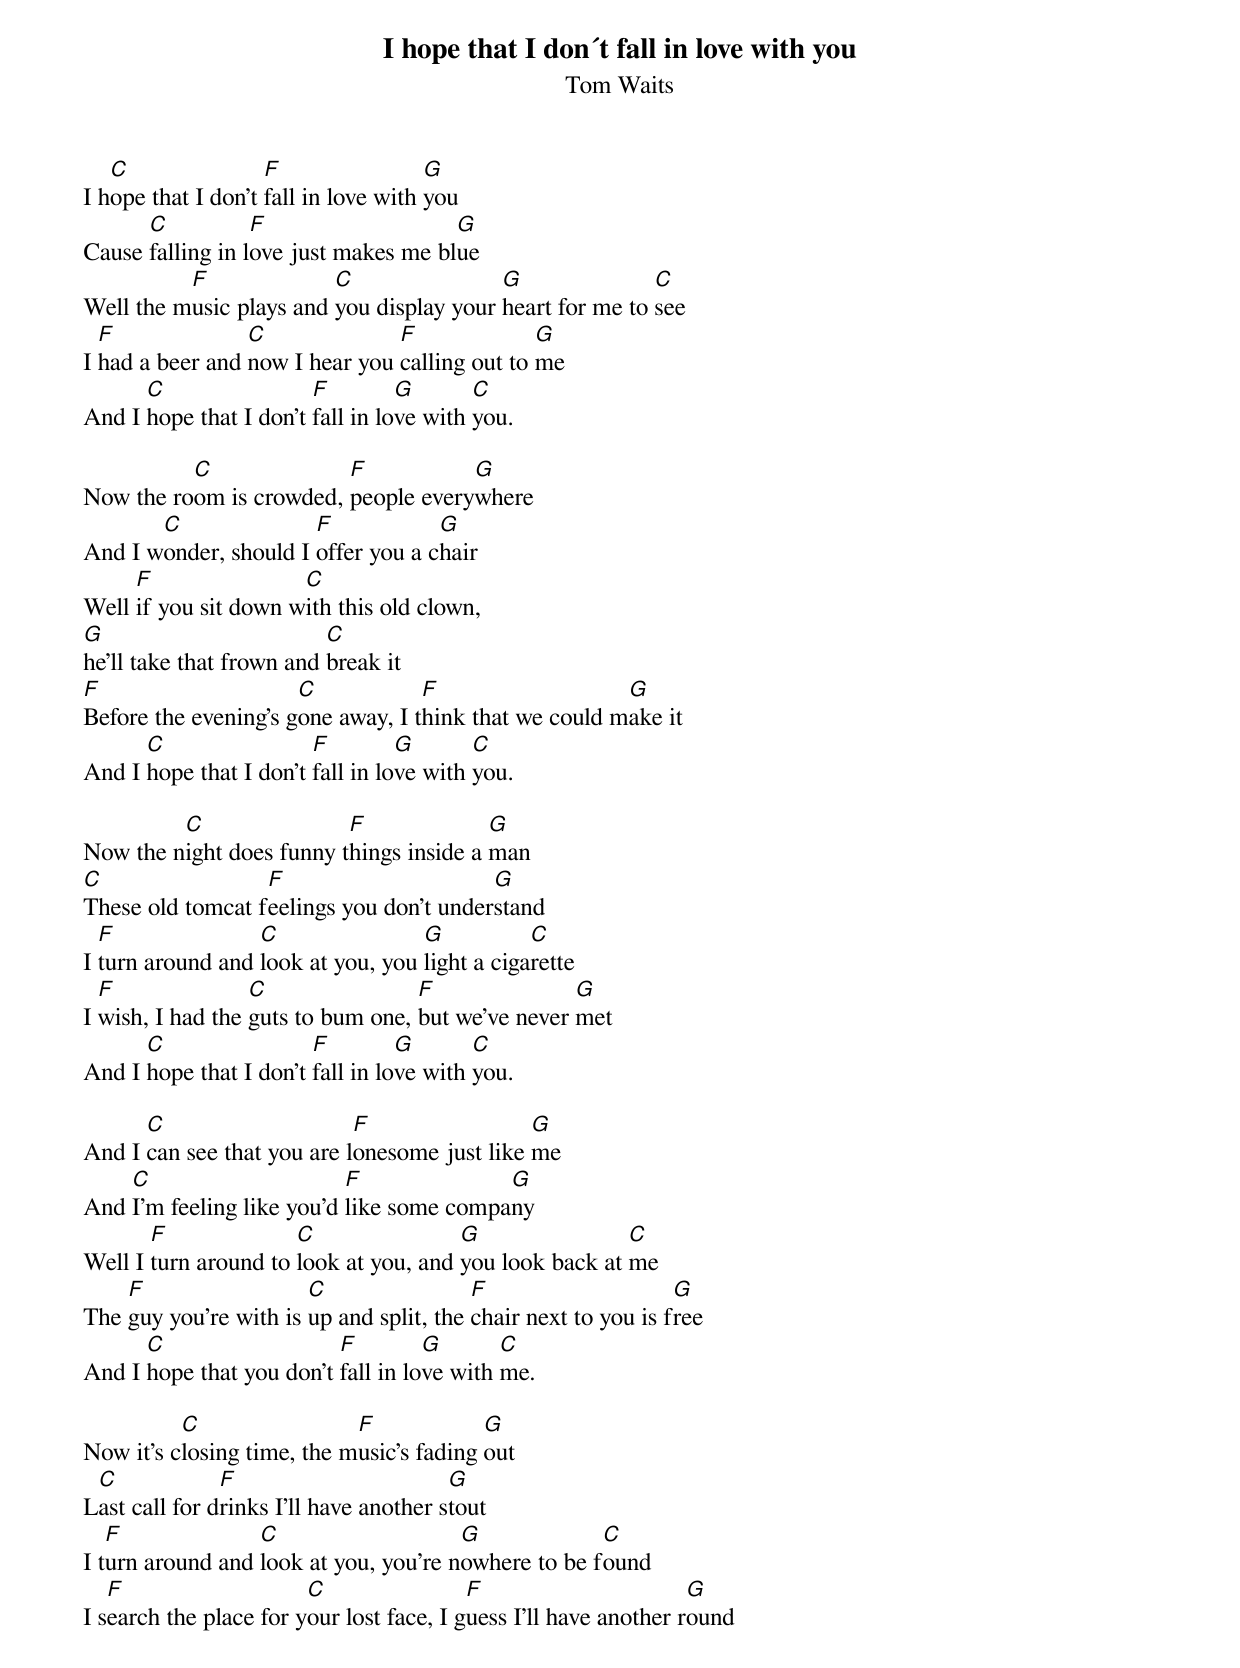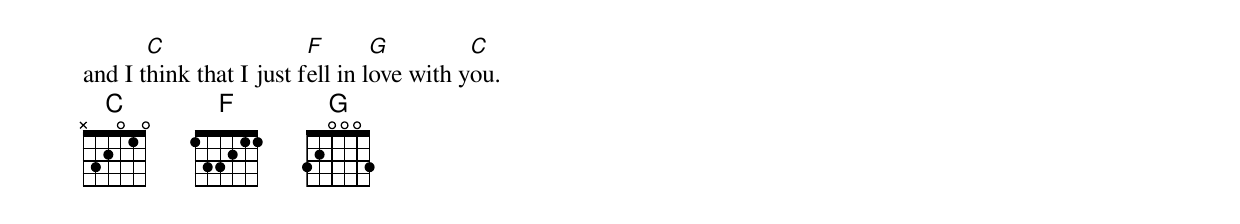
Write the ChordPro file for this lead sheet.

{t:I hope that I don´t fall in love with you}
{st:Tom Waits}

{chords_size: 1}
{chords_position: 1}
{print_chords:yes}
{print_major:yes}
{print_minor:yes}
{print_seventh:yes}
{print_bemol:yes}
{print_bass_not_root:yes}
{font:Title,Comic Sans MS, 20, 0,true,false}
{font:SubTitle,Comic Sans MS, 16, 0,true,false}
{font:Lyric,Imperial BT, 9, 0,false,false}
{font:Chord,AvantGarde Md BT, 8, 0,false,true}
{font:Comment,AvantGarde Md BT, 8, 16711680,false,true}
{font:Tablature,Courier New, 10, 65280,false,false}
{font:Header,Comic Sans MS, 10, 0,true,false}
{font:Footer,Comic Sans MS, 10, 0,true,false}
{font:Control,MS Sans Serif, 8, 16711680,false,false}
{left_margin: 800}
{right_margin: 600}
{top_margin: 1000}
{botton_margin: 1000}
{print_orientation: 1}




I h[C]ope that I don't [F]fall in love with [G]you
Cause [C]falling in l[F]ove just makes me bl[G]ue
Well the m[F]usic plays and [C]you display your [G]heart for me to [C]see
I [F]had a beer and [C]now I hear you [F]calling out to [G]me
And I [C]hope that I don't [F]fall in lo[G]ve with [C]you.

Now the ro[C]om is crowded, [F]people every[G]where
And I w[C]onder, should I [F]offer you a c[G]hair
Well [F]if you sit down w[C]ith this old clown,
[G]he'll take that frown and [C]break it
[F]Before the evening's g[C]one away, I t[F]hink that we could m[G]ake it
And I [C]hope that I don't [F]fall in lo[G]ve with [C]you.

Now the n[C]ight does funny t[F]hings inside a [G]man
[C]These old tomcat f[F]eelings you don't under[G]stand
I [F]turn around and [C]look at you, you [G]light a ciga[C]rette
I [F]wish, I had the [C]guts to bum one, [F]but we've never [G]met
And I [C]hope that I don't [F]fall in lo[G]ve with [C]you.

And I [C]can see that you are l[F]onesome just like [G]me
And [C]I'm feeling like you'd [F]like some compa[G]ny
Well I [F]turn around to [C]look at you, and [G]you look back at [C]me
The [F]guy you're with is [C]up and split, the [F]chair next to you is f[G]ree
And I [C]hope that you don't [F]fall in lo[G]ve with [C]me.

Now it's c[C]losing time, the m[F]usic's fading [G]out
L[C]ast call for d[F]rinks I'll have another s[G]tout
I t[F]urn around and [C]look at you, you're n[G]owhere to be f[C]ound
I s[F]earch the place for y[C]our lost face, I g[F]uess I'll have another r[G]ound
and I t[C]hink that I just f[F]ell in l[G]ove with y[C]ou.
